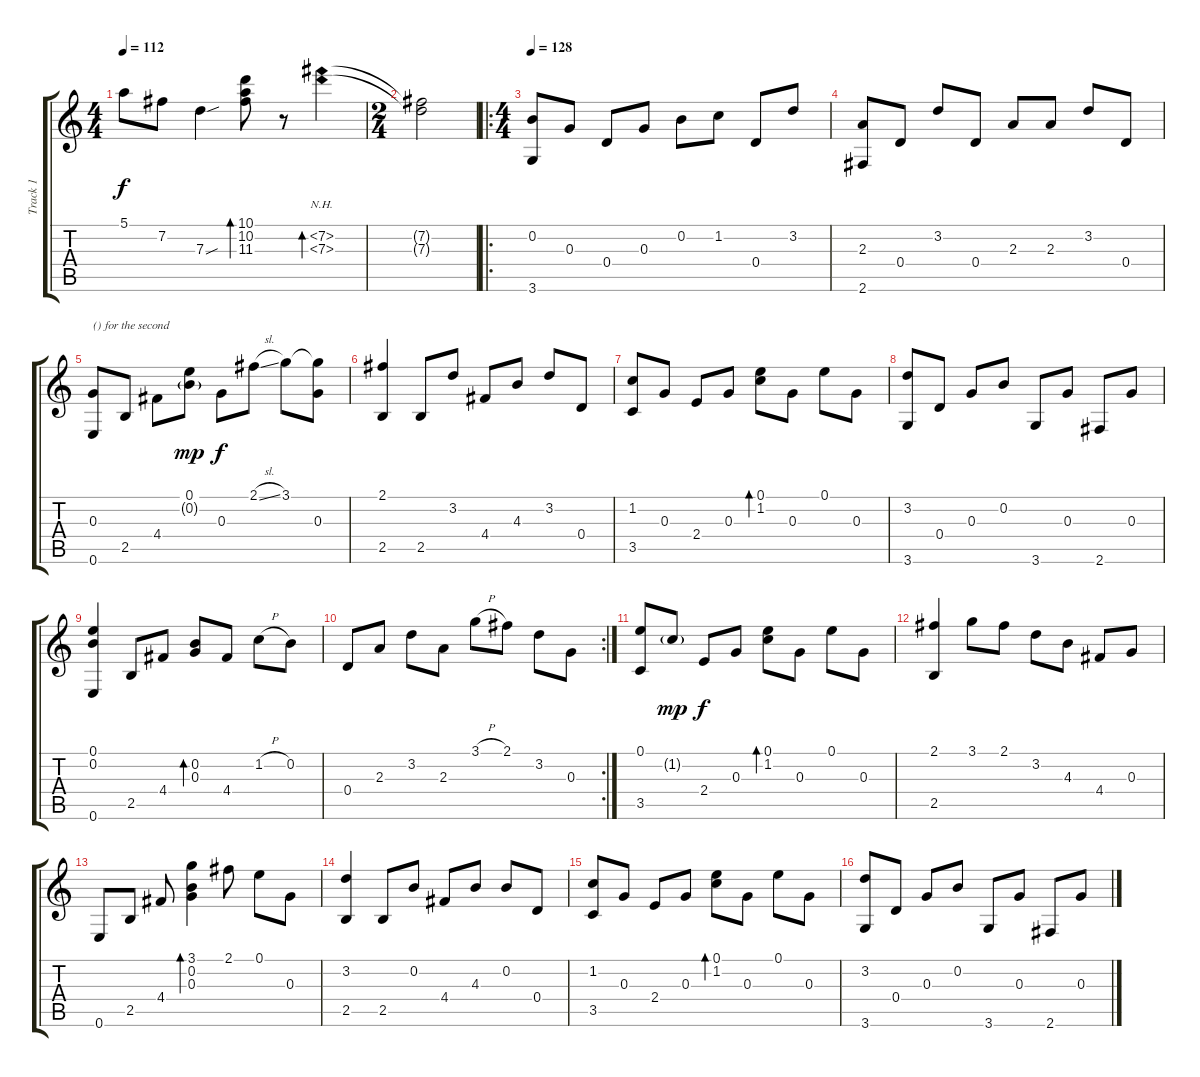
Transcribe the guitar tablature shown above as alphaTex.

\track ("Track 1" "Track 1") {instrument acousticguitarsteel}
\staff {score tabs}
\tuning (E4 B3 G3 D3 A2 E2) {hide}
\ts (4 4)
\tempo 112
\clef g2
\ks c
5.1.8{dy f} 7.2.8 7.3{sou}.4 (10.1 10.2 11.3).8{bd 120} r.8 (7.2{nh} 7.3{nh}).4{bd 120} |
\ts (2 4)
(7.2{t} 7.3{t}).2 |
\ro
\ts (4 4)
\tempo 128
(0.2 3.6).8 0.3.8 0.4.8 0.3.8 0.2.8 1.2.8 0.4.8 3.2.8 |
(2.3 2.6).8 0.4.8 3.2.8 0.4.8 2.3.8 2.3.8 3.2.8 0.4.8 |
(0.3 0.6).8{txt "() for the second"} 2.5.8 4.4.8 (0.1 0.2{g}).8{dy mp} 0.3.8{dy f} 2.1{sl}.8 3.1.8 (3.1{t} 0.3).8 |
(2.1 2.5).4 2.5.8 3.2.8 4.4.8 4.3.8 3.2.8 0.4.8 |
(1.2 3.5).8 0.3.8 2.4.8 0.3.8 (0.1 1.2).8{bd 60} 0.3.8 0.1.8 0.3.8 |
(3.2 3.6).8 0.4.8 0.3.8 0.2.8 3.6.8 0.3.8 2.6.8 0.3.8 |
(0.1 0.2 0.6).4 2.5.8 4.4.8 (0.2 0.3).8{bd 120} 4.4.8 1.2{h}.8 0.2.8 |
\rc 2
0.4.8 2.3.8 3.2.8 2.3.8 3.1{h}.8 2.1.8 3.2.8 0.3.8 |
(0.1 3.5).8 1.2{g}.8{dy mp} 2.4.8{dy f} 0.3.8 (0.1 1.2).8{bd 120} 0.3.8 0.1.8 0.3.8 |
(2.1 2.5).4 3.1.8 2.1.8 3.2.8 4.3.8 4.4.8 0.3.8 |
0.6.8 2.5.8 4.4.8 (3.1 0.2 0.3).4{bd 120} 2.1.8 0.1.8 0.3.8 |
(3.2 2.5).4 2.5.8 0.2.8 4.4.8 4.3.8 0.2.8 0.4.8 |
(1.2 3.5).8 0.3.8 2.4.8 0.3.8 (0.1 1.2).8{bd 60} 0.3.8 0.1.8 0.3.8 |
(3.2 3.6).8 0.4.8 0.3.8 0.2.8 3.6.8 0.3.8 2.6.8 0.3.8
